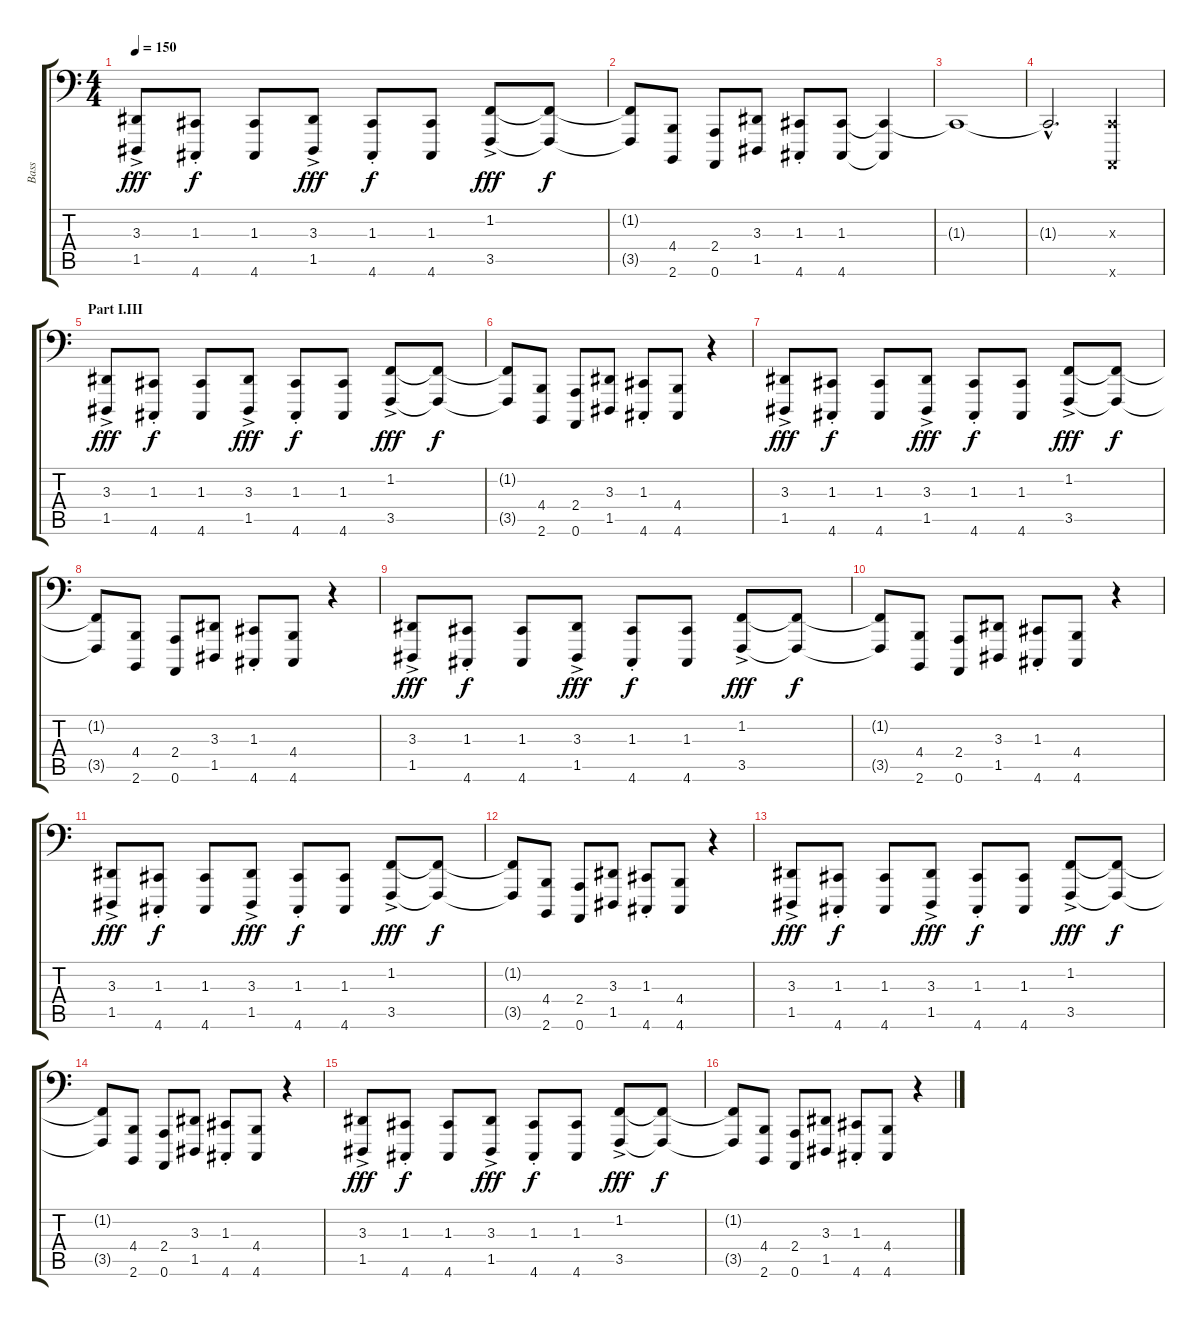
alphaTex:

\track ("Bass" "Bass") {instrument lead2sawtooth}
\staff {score tabs}
\tuning (A2 E2 C2 G1 D1 A0) {hide}
\ts (4 4)
\tempo 150
\clef f4
\ks c
(3.3{ac} 1.5).8{dy fff} (1.3{st} 4.6{st}).8{dy f} (1.3 4.6).8 (3.3{ac} 1.5).8{dy fff} (1.3{st} 4.6{st}).8{dy f} (1.3 4.6).8 (1.2{ac} 3.5{ac}).8{dy fff} (1.2{t} 3.5{t}).8{dy f} |
(1.2{t} 3.5{t}).8 (4.4 2.6).8 (2.4 0.6).8 (3.3 1.5).8 (1.3{st} 4.6{st}).8 (1.3 4.6).8 (1.3{t} 4.6{t}).4 |
1.3{t}.1 |
1.3{hac t}.2{d} (0.3{x} 0.6{x}).4 |
\section ("" "Part I.III")
(3.3{ac} 1.5).8{dy fff} (1.3{st} 4.6{st}).8{dy f} (1.3 4.6).8 (3.3{ac} 1.5).8{dy fff} (1.3{st} 4.6{st}).8{dy f} (1.3 4.6).8 (1.2{ac} 3.5{ac}).8{dy fff} (1.2{t} 3.5{t}).8{dy f} |
(1.2{t} 3.5{t}).8 (4.4 2.6).8 (2.4 0.6).8 (3.3 1.5).8 (1.3{st} 4.6{st}).8 (4.4 4.6).8 r.4 |
(3.3{ac} 1.5).8{dy fff} (1.3{st} 4.6{st}).8{dy f} (1.3 4.6).8 (3.3{ac} 1.5).8{dy fff} (1.3{st} 4.6{st}).8{dy f} (1.3 4.6).8 (1.2{ac} 3.5{ac}).8{dy fff} (1.2{t} 3.5{t}).8{dy f} |
(1.2{t} 3.5{t}).8 (4.4 2.6).8 (2.4 0.6).8 (3.3 1.5).8 (1.3{st} 4.6{st}).8 (4.4 4.6).8 r.4 |
(3.3{ac} 1.5).8{dy fff} (1.3{st} 4.6{st}).8{dy f} (1.3 4.6).8 (3.3{ac} 1.5).8{dy fff} (1.3{st} 4.6{st}).8{dy f} (1.3 4.6).8 (1.2{ac} 3.5{ac}).8{dy fff} (1.2{t} 3.5{t}).8{dy f} |
(1.2{t} 3.5{t}).8 (4.4 2.6).8 (2.4 0.6).8 (3.3 1.5).8 (1.3{st} 4.6{st}).8 (4.4 4.6).8 r.4 |
(3.3{ac} 1.5).8{dy fff} (1.3{st} 4.6{st}).8{dy f} (1.3 4.6).8 (3.3{ac} 1.5).8{dy fff} (1.3{st} 4.6{st}).8{dy f} (1.3 4.6).8 (1.2{ac} 3.5{ac}).8{dy fff} (1.2{t} 3.5{t}).8{dy f} |
(1.2{t} 3.5{t}).8 (4.4 2.6).8 (2.4 0.6).8 (3.3 1.5).8 (1.3{st} 4.6{st}).8 (4.4 4.6).8 r.4 |
(3.3{ac} 1.5).8{dy fff} (1.3{st} 4.6{st}).8{dy f} (1.3 4.6).8 (3.3{ac} 1.5).8{dy fff} (1.3{st} 4.6{st}).8{dy f} (1.3 4.6).8 (1.2{ac} 3.5{ac}).8{dy fff} (1.2{t} 3.5{t}).8{dy f} |
(1.2{t} 3.5{t}).8 (4.4 2.6).8 (2.4 0.6).8 (3.3 1.5).8 (1.3{st} 4.6{st}).8 (4.4 4.6).8 r.4 |
(3.3{ac} 1.5).8{dy fff} (1.3{st} 4.6{st}).8{dy f} (1.3 4.6).8 (3.3{ac} 1.5).8{dy fff} (1.3{st} 4.6{st}).8{dy f} (1.3 4.6).8 (1.2{ac} 3.5{ac}).8{dy fff} (1.2{t} 3.5{t}).8{dy f} |
(1.2{t} 3.5{t}).8 (4.4 2.6).8 (2.4 0.6).8 (3.3 1.5).8 (1.3{st} 4.6{st}).8 (4.4 4.6).8 r.4
